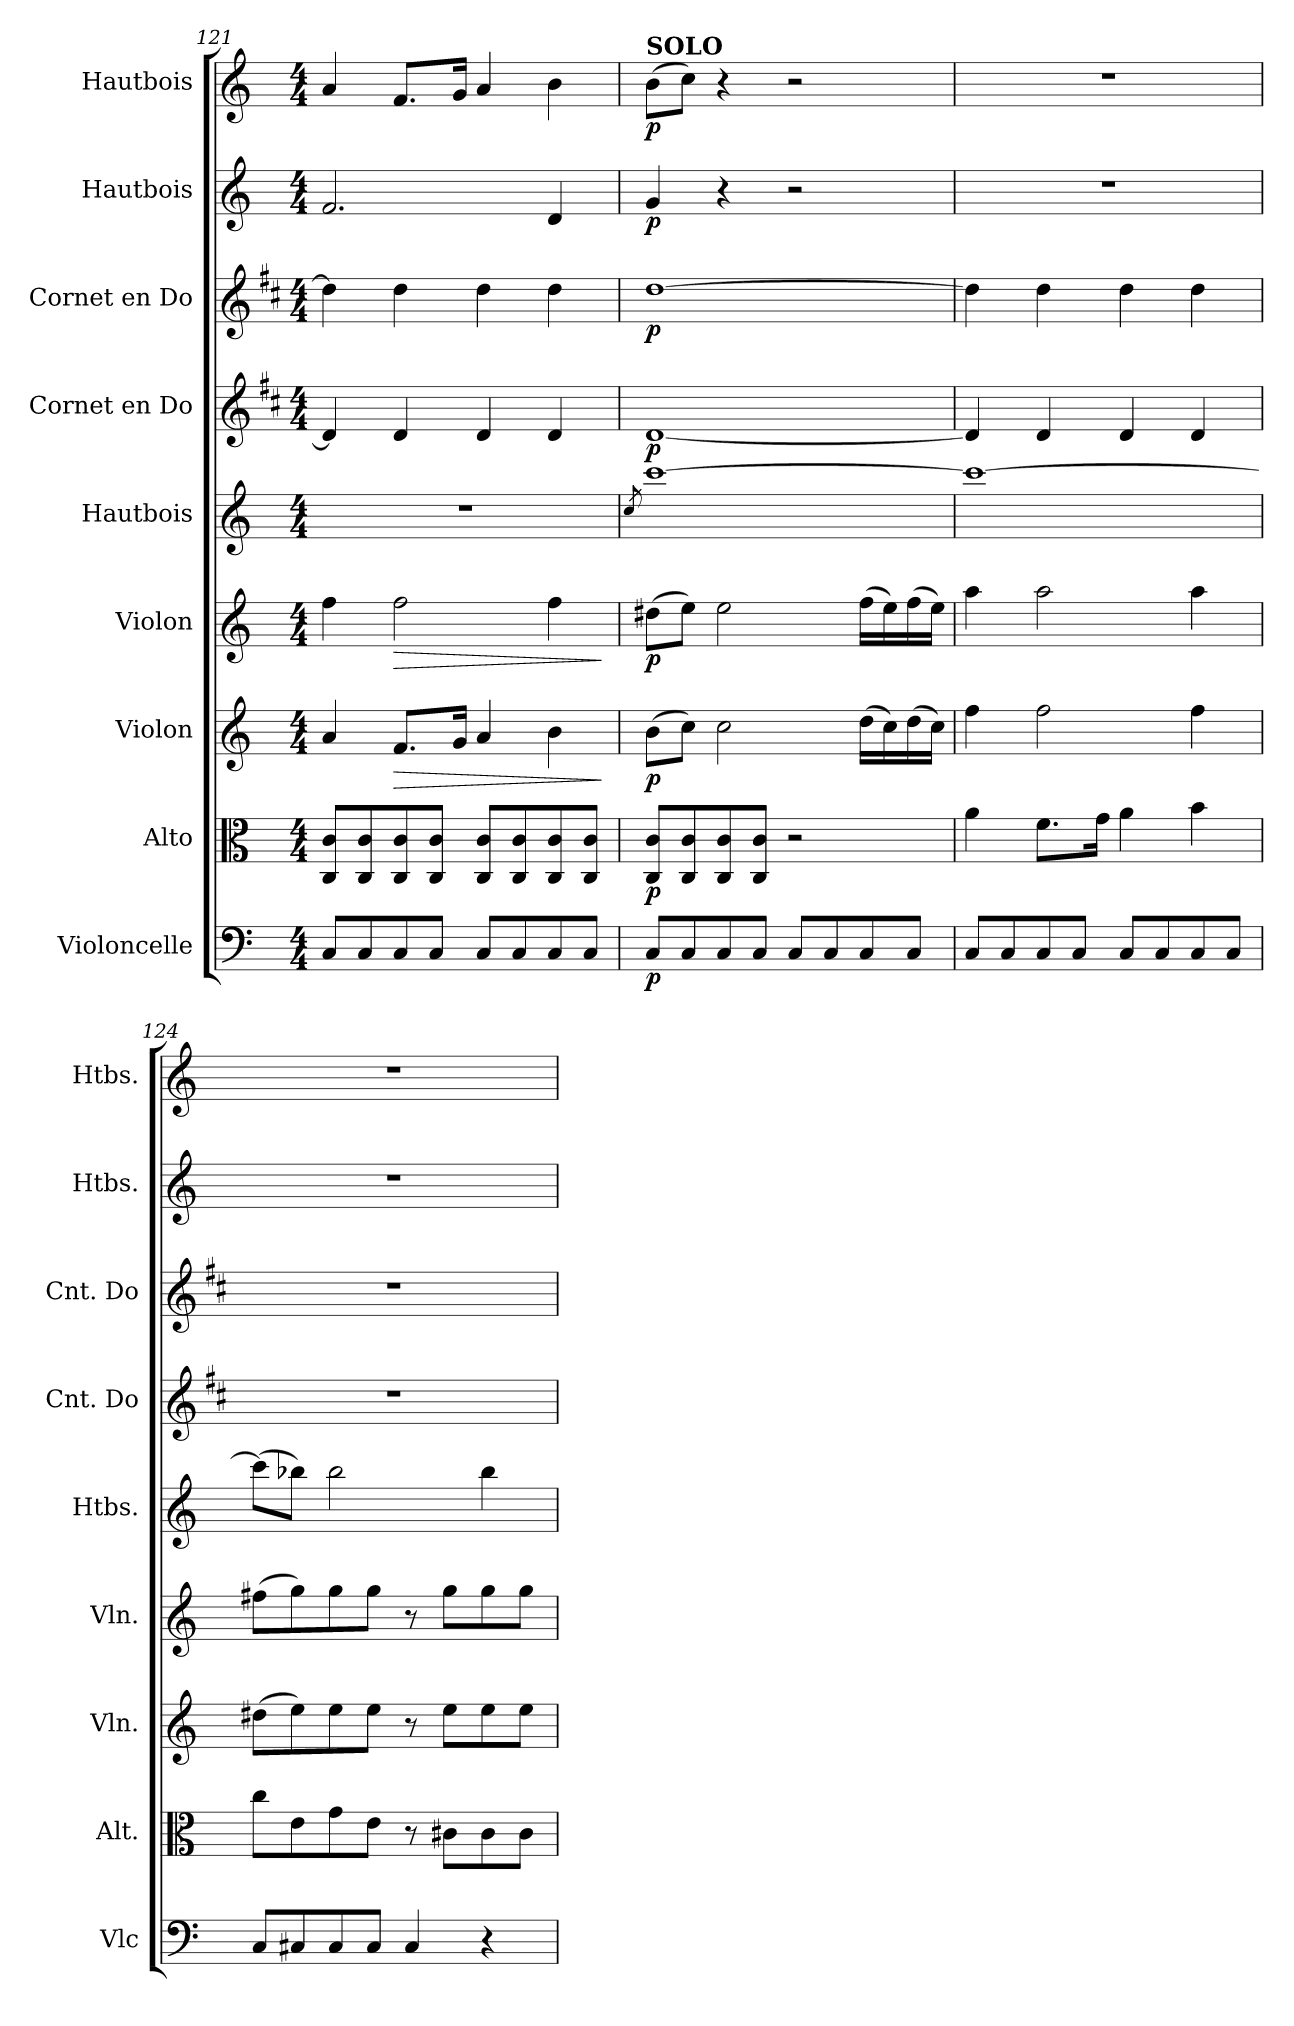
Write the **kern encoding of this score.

**kern	**dynam	**kern	**dynam	**kern	**dynam	**kern	**dynam	**kern	**kern	**dynam	**kern	**dynam	**kern	**dynam	**kern	**dynam
*part9	*part9	*part8	*part8	*part7	*part7	*part6	*part6	*part5	*part4	*part4	*part3	*part3	*part2	*part2	*part1	*part1
*staff9	*staff9	*staff8	*staff8	*staff7	*staff7	*staff6	*staff6	*staff5	*staff4	*staff4	*staff3	*staff3	*staff2	*staff2	*staff1	*staff1
*I"Violoncelle	*	*I"Alto	*	*I"Violon	*	*I"Violon	*	*I"Hautbois	*I"Cornet en Do	*	*I"Cornet en Do	*	*I"Hautbois	*	*I"Hautbois	*
*I'Vlc	*	*I'Alt.	*	*I'Vln.	*	*I'Vln.	*	*I'Htbs.	*I'Cnt. Do	*	*I'Cnt. Do	*	*I'Htbs.	*	*I'Htbs.	*
*clefF4	*	*clefC3	*	*clefG2	*	*clefG2	*	*clefG2	*clefG2	*	*clefG2	*	*clefG2	*	*clefG2	*
*	*	*	*	*	*	*	*	*	*ITrd1c2	*	*ITrd1c2	*	*	*	*	*
*k[]	*	*k[]	*	*k[]	*	*k[]	*	*k[]	*k[]	*	*k[]	*	*k[]	*	*k[]	*
*M4/4	*	*M4/4	*	*M4/4	*	*M4/4	*	*M4/4	*M4/4	*	*M4/4	*	*M4/4	*	*M4/4	*
=121	=121	=121	=121	=121	=121	=121	=121	=121	=121	=121	=121	=121	=121	=121	=121	=121
8C/L	.	8C/ 8c/L	.	4a/	.	4ff\	.	1r	4c/]	.	4cc\]	.	2.f/	.	4a/	.
8C/	.	8C/ 8c/	.	.	.	.	.	.	.	.	.	.	.	.	.	.
!	!	!	!	!	!LO:HP:b	!	!LO:HP:b	!	!	!	!	!	!	!	!	!
8C/	.	8C/ 8c/	.	8.f/L	>	2ff\	>	.	4c/	.	4cc\	.	.	.	8.f/L	.
8C/J	.	8C/ 8c/J	.	.	.	.	.	.	.	.	.	.	.	.	.	.
.	.	.	.	16g/Jk	.	.	.	.	.	.	.	.	.	.	16g/Jk	.
8C/L	.	8C/ 8c/L	.	4a/	.	.	.	.	4c/	.	4cc\	.	.	.	4a/	.
8C/	.	8C/ 8c/	.	.	.	.	.	.	.	.	.	.	.	.	.	.
8C/	.	8C/ 8c/	.	4b\	.	4ff\	.	.	4c/	.	4cc\	.	4d/	.	4b\	.
8C/J	.	8C/ 8c/J	.	.	.	.	.	.	.	.	.	.	.	.	.	.
.	.	.	.	.	]	.	]	.	.	.	.	.	.	.	.	.
!!LO:PB:g=z
=122	=122	=122	=122	=122	=122	=122	=122	=122	=122	=122	=122	=122	=122	=122	=122	=122
.	.	.	.	.	.	.	.	8qcc/	.	.	.	.	.	.	.	.
!	!	!	!	!	!	!	!	!	!	!	!	!	!	!	!LO:TX:a:B:t=SOLO	!
!	!LO:DY:b	!	!LO:DY:b	!	!LO:DY:b	!	!LO:DY:b	!	!	!LO:DY:b	!	!LO:DY:b	!	!LO:DY:b	!	!LO:DY:b
8C/L	p	8C/ 8c/L	p	(8b\L	p	(8dd#X\L	p	[1ccc	[1c	p	[1cc	p	4g/	p	(8b\L	p
8C/	.	8C/ 8c/	.	8cc\J)	.	8ee\J)	.	.	.	.	.	.	.	.	8cc\J)	.
8C/	.	8C/ 8c/	.	2cc\	.	2ee\	.	.	.	.	.	.	4r	.	4r	.
8C/J	.	8C/ 8c/J	.	.	.	.	.	.	.	.	.	.	.	.	.	.
8C/L	.	2r	.	.	.	.	.	.	.	.	.	.	2r	.	2r	.
8C/	.	.	.	.	.	.	.	.	.	.	.	.	.	.	.	.
8C/	.	.	.	(16dd\LL	.	(16ff\LL	.	.	.	.	.	.	.	.	.	.
.	.	.	.	16cc\)	.	16ee\)	.	.	.	.	.	.	.	.	.	.
8C/J	.	.	.	(16dd\	.	(16ff\	.	.	.	.	.	.	.	.	.	.
.	.	.	.	16cc\JJ)	.	16ee\JJ)	.	.	.	.	.	.	.	.	.	.
=123	=123	=123	=123	=123	=123	=123	=123	=123	=123	=123	=123	=123	=123	=123	=123	=123
8C/L	.	4a\	.	4ff\	.	4aa\	.	1ccc_	4c/]	.	4cc\]	.	1r	.	1r	.
8C/	.	.	.	.	.	.	.	.	.	.	.	.	.	.	.	.
8C/	.	8.f\L	.	2ff\	.	2aa\	.	.	4c/	.	4cc\	.	.	.	.	.
8C/J	.	.	.	.	.	.	.	.	.	.	.	.	.	.	.	.
.	.	16g\Jk	.	.	.	.	.	.	.	.	.	.	.	.	.	.
8C/L	.	4a\	.	.	.	.	.	.	4c/	.	4cc\	.	.	.	.	.
8C/	.	.	.	.	.	.	.	.	.	.	.	.	.	.	.	.
8C/	.	4b\	.	4ff\	.	4aa\	.	.	4c/	.	4cc\	.	.	.	.	.
8C/J	.	.	.	.	.	.	.	.	.	.	.	.	.	.	.	.
=124	=124	=124	=124	=124	=124	=124	=124	=124	=124	=124	=124	=124	=124	=124	=124	=124
8C/L	.	8cc\L	.	(8dd#X\L	.	(8ff#X\L	.	(8ccc\L]	1r	.	1r	.	1r	.	1r	.
8C#X/	.	8e\	.	8ee\)	.	8gg\)	.	8bb-X\J)	.	.	.	.	.	.	.	.
8C#/	.	8g\	.	8ee\	.	8gg\	.	2bb-\	.	.	.	.	.	.	.	.
8C#/J	.	8e\J	.	8ee\J	.	8gg\J	.	.	.	.	.	.	.	.	.	.
4C#/	.	8r	.	8r	.	8r	.	.	.	.	.	.	.	.	.	.
.	.	8c#X\L	.	8ee\L	.	8gg\L	.	.	.	.	.	.	.	.	.	.
4r	.	8c#\	.	8ee\	.	8gg\	.	4bb-\	.	.	.	.	.	.	.	.
.	.	8c#\J	.	8ee\J	.	8gg\J	.	.	.	.	.	.	.	.	.	.
=	=	=	=	=	=	=	=	=	=	=	=	=	=	=	=	=
*-	*-	*-	*-	*-	*-	*-	*-	*-	*-	*-	*-	*-	*-	*-	*-	*-
